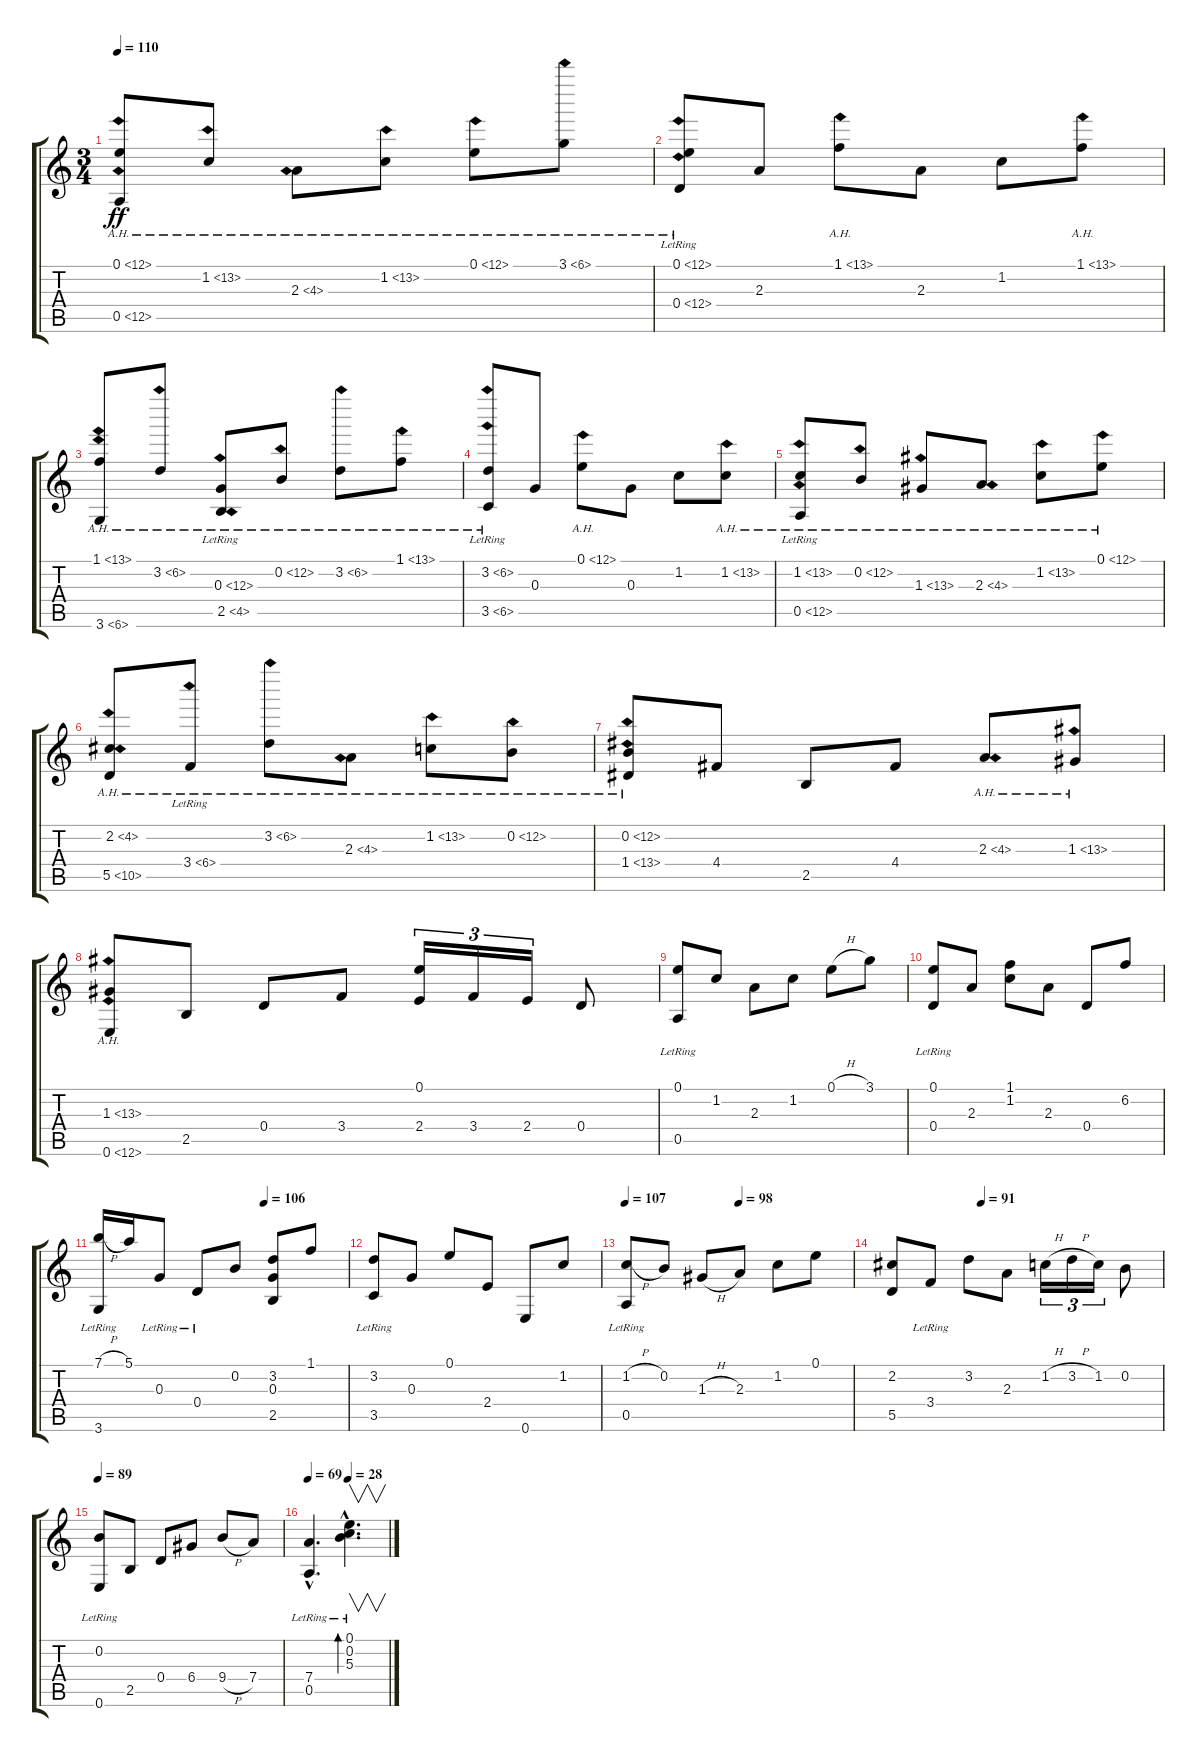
\track "" {instrument acousticguitarnylon}
\staff {score tabs}
\tuning (E4 B3 G3 D3 A2 E2) {hide}
\ts (3 4)
\tempo 110
\clef g2
\ks c
(0.1{ah 12} 0.5{ah 12}).8{dy ff} 1.2{ah 12}.8 2.3{ah 2}.8 1.2{ah 12}.8 0.1{ah 12}.8 3.1{ah 3}.8 |
(0.1{ah 12} 0.4{ah 12 lr}).8 2.3.8 1.1{ah 12}.8 2.3.8 1.2.8 1.1{ah 12}.8 |
(1.1{ah 12} 3.6{ah 3}).8 3.2{ah 3}.8 (0.3{ah 12} 2.5{ah 2 lr}).8 0.2{ah 12}.8 3.2{ah 3}.8 1.1{ah 12}.8 |
(3.2{ah 3} 3.5{ah 3 lr}).8 0.3.8 0.1{ah 12}.8 0.3.8 1.2.8 1.2{ah 12}.8 |
(1.2{ah 12} 0.5{ah 12 lr}).8 0.2{ah 12}.8 1.3{ah 12}.8 2.3{ah 2}.8 1.2{ah 12}.8 0.1{ah 12}.8 |
(2.2{ah 2} 5.5{ah 5}).8 3.4{ah 3 lr}.8 3.2{ah 3}.8 2.3{ah 2}.8 1.2{ah 12}.8 0.2{ah 12}.8 |
(0.2{ah 12} 1.4{ah 12}).8 4.4.8 2.5.8 4.4.8 2.3{ah 2}.8 1.3{ah 12}.8 |
(1.3{ah 12} 0.6{ah 12}).8 2.5.8 0.4.8 3.4.8 (0.1 2.4).16{tu (3 2)} 3.4.16{tu (3 2)} 2.4.16{tu (3 2)} 0.4.8 |
(0.1 0.5{lr}).8 1.2.8 2.3.8 1.2.8 0.1{h}.8 3.1.8 |
(0.1 0.4{lr}).8 2.3.8 (1.1 1.2).8 2.3.8 0.4.8 6.2.8 |
\tempo (106 0.6666666666666666)
(7.1{h} 3.6{lr}).16 5.1.16 0.3{lr}.8 0.4{lr}.8 0.2.8 (3.2 0.3 2.5).8 1.1.8 |
(3.2 3.5{lr}).8 0.3.8 0.1.8 2.4.8 0.6.8 1.2.8 |
\tempo 107
\tempo (103 0.5)
\tempo (98 0.5)
(1.2{h} 0.5{lr}).8 0.2.8 1.3{h}.8 2.3.8 1.2.8 0.1.8 |
\tempo (99 0.3333333333333333)
\tempo (91 0.3333333333333333)
(2.2 5.5).8 3.4{lr}.8 3.2.8 2.3.8 1.2{h}.16{tu (3 2)} 3.2{h}.16{tu (3 2)} 1.2.16{tu (3 2)} 0.2.8 |
\tempo 89
(0.2{lr} 0.6).8 2.5.8 0.4.8 6.4.8 9.4{h}.8 7.4.8 |
\tempo 85
\tempo (80 0.5)
\tempo 69
\tempo (28 0.5)
(7.4{hac lr} 0.5{hac lr}).4{d} (0.1{hac lr} 0.2{hac lr} 5.3{hac lr}).4{v d bd 240}
